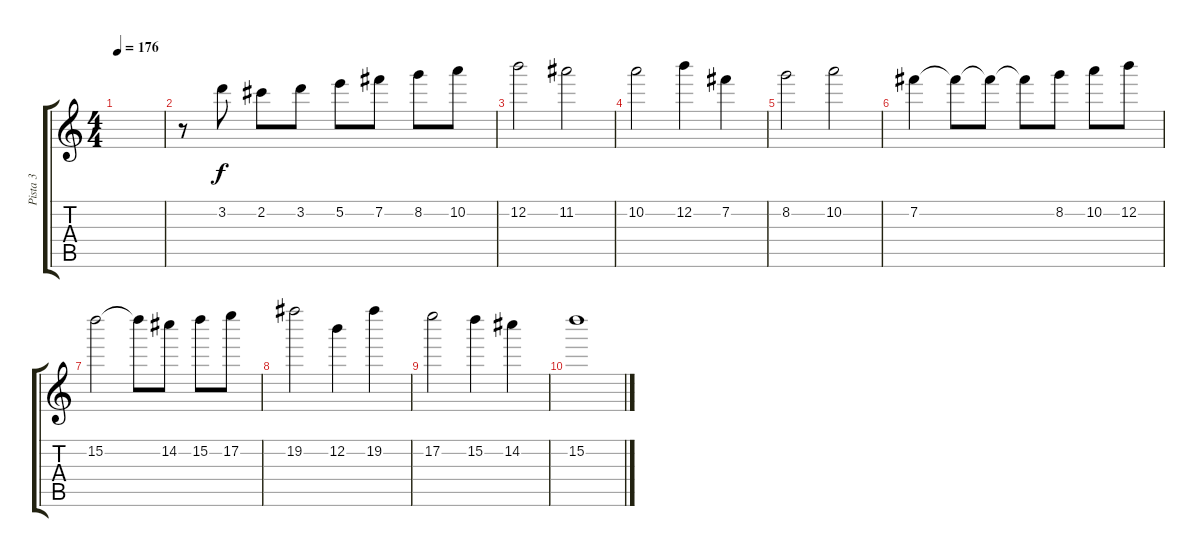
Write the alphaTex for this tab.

\track ("Pista 3" "Pista 3") {instrument whistle}
\staff {score tabs}
\tuning (E6 B5 G5 D5 A4 E4) {hide}
\ts (4 4)
\tempo 176
\clef g2
\ks c
|
r.8 3.2.8 2.2.8 3.2.8 5.2.8 7.2.8 8.2.8 10.2.8 |
12.2.2 11.2.2 |
10.2.2 12.2.4 7.2.4 |
8.2.2 10.2.2 |
7.2.4 7.2{t}.8 7.2{t}.8 7.2{t}.8 8.2.8 10.2.8 12.2.8 |
15.2.2 15.2{t}.8 14.2.8 15.2.8 17.2.8 |
19.2.2 12.2.4 19.2.4 |
17.2.2 15.2.4 14.2.4 |
15.2.1
